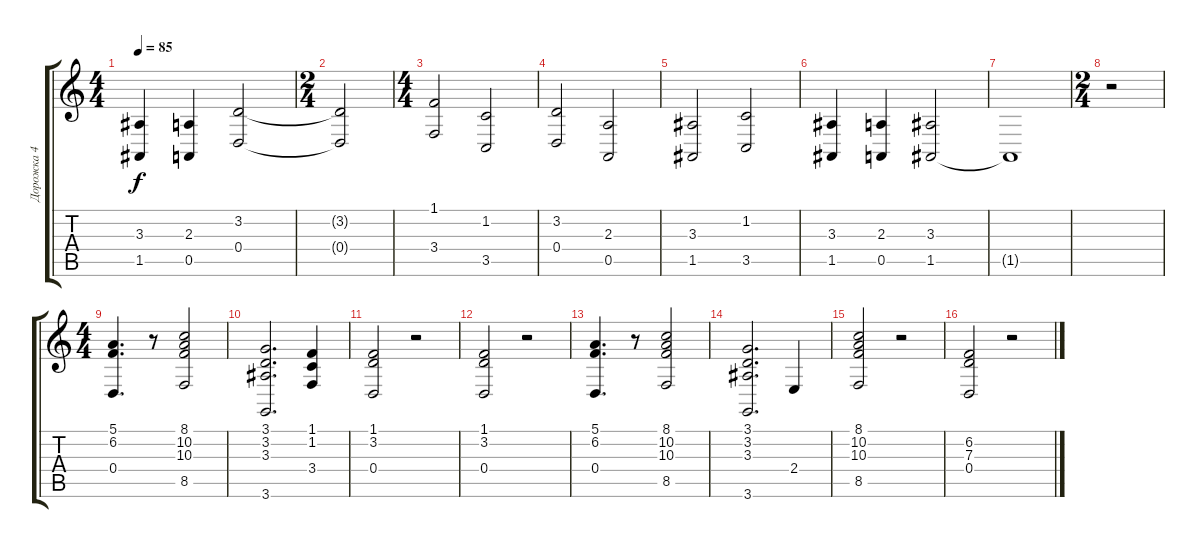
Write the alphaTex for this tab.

\track ("Дорожка 4" "Дорожка 4") {instrument stringensemble1}
\staff {score tabs}
\tuning (E4 B3 G3 D3 A2 E2) {hide}
\ts (4 4)
\tempo 85
\clef g2
\ks c
(3.3 1.5).4{dy f} (2.3 0.5).4 (3.2 0.4).2 |
\ts (2 4)
(3.2{t} 0.4{t}).2 |
\ts (4 4)
(1.1 3.4).2 (1.2 3.5).2 |
(3.2 0.4).2 (2.3 0.5).2 |
(3.3 1.5).2 (1.2 3.5).2 |
(3.3 1.5).4 (2.3 0.5).4 (3.3 1.5).2 |
1.5{t}.1 |
\ts (2 4)
r.2 |
\ts (4 4)
(5.1 6.2 0.4).4{d} r.8 (8.1 10.2 10.3 8.5).2 |
(3.1 3.2 3.3 3.6).2{d} (1.1 1.2 3.4).4 |
(1.1 3.2 0.4).2 r.2 |
(1.1 3.2 0.4).2 r.2 |
(5.1 6.2 0.4).4{d} r.8 (8.1 10.2 10.3 8.5).2 |
(3.1 3.2 3.3 3.6).2{d} 2.4.4 |
(8.1 10.2 10.3 8.5).2 r.2 |
(6.2 7.3 0.4).2 r.2
